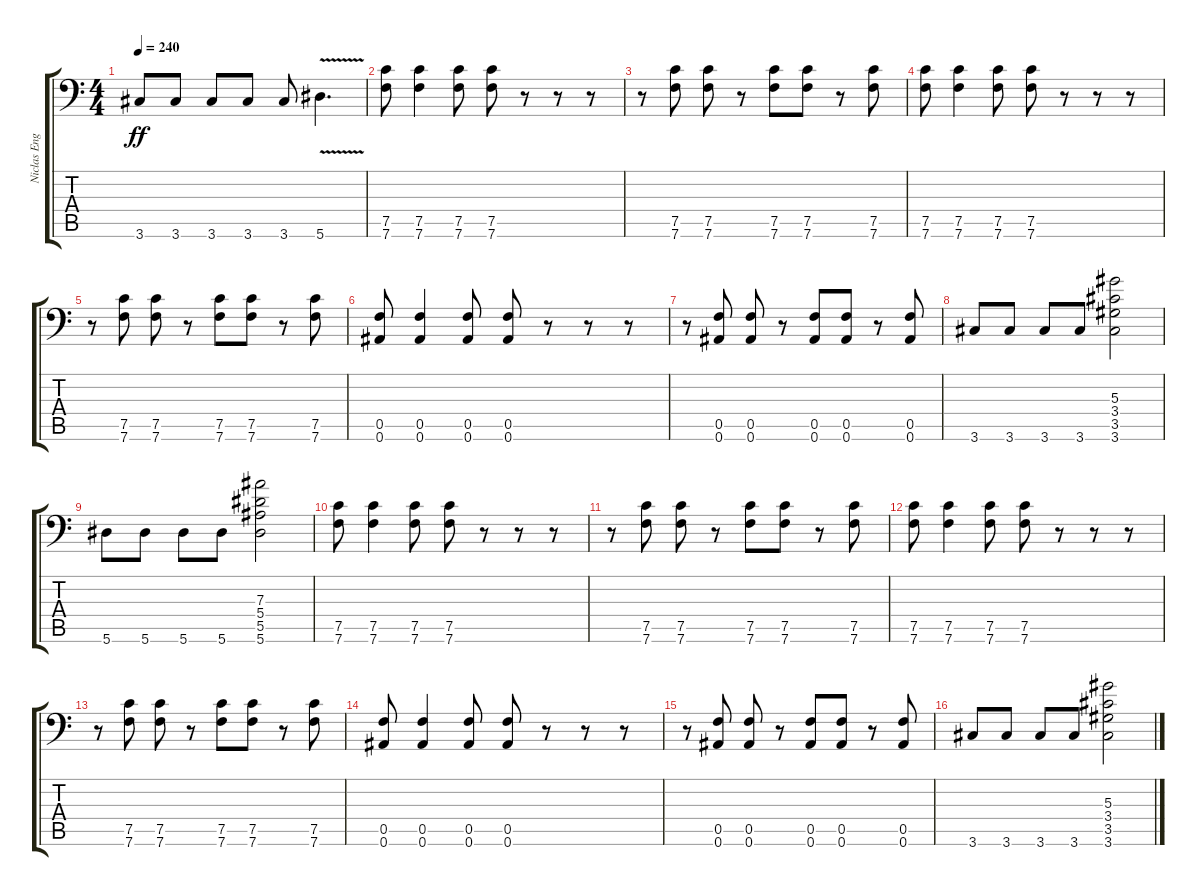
\track ("Niclas Engelin " "Niclas Eng") {instrument distortionguitar}
\staff {score tabs}
\tuning (C4 G3 Eb3 Bb2 F2 Bb1) {hide}
\ts (4 4)
\tempo 240
\clef f4
\ks c
3.6.8{dy ff} 3.6.8 3.6.8 3.6.8 3.6.8 5.6{v}.4{d} |
(7.5 7.6).8 (7.5 7.6).4 (7.5 7.6).8 (7.5 7.6).8 r.8 r.8 r.8 |
r.8 (7.5 7.6).8 (7.5 7.6).8 r.8 (7.5 7.6).8 (7.5 7.6).8 r.8 (7.5 7.6).8 |
(7.5 7.6).8 (7.5 7.6).4 (7.5 7.6).8 (7.5 7.6).8 r.8 r.8 r.8 |
r.8 (7.5 7.6).8 (7.5 7.6).8 r.8 (7.5 7.6).8 (7.5 7.6).8 r.8 (7.5 7.6).8 |
(0.5 0.6).8 (0.5 0.6).4 (0.5 0.6).8 (0.5 0.6).8 r.8 r.8 r.8 |
r.8 (0.5 0.6).8 (0.5 0.6).8 r.8 (0.5 0.6).8 (0.5 0.6).8 r.8 (0.5 0.6).8 |
3.6.8 3.6.8 3.6.8 3.6.8 (5.3 3.4 3.5 3.6).2 |
5.6.8 5.6.8 5.6.8 5.6.8 (7.3 5.4 5.5 5.6).2 |
(7.5 7.6).8 (7.5 7.6).4 (7.5 7.6).8 (7.5 7.6).8 r.8 r.8 r.8 |
r.8 (7.5 7.6).8 (7.5 7.6).8 r.8 (7.5 7.6).8 (7.5 7.6).8 r.8 (7.5 7.6).8 |
(7.5 7.6).8 (7.5 7.6).4 (7.5 7.6).8 (7.5 7.6).8 r.8 r.8 r.8 |
r.8 (7.5 7.6).8 (7.5 7.6).8 r.8 (7.5 7.6).8 (7.5 7.6).8 r.8 (7.5 7.6).8 |
(0.5 0.6).8 (0.5 0.6).4 (0.5 0.6).8 (0.5 0.6).8 r.8 r.8 r.8 |
r.8 (0.5 0.6).8 (0.5 0.6).8 r.8 (0.5 0.6).8 (0.5 0.6).8 r.8 (0.5 0.6).8 |
3.6.8 3.6.8 3.6.8 3.6.8 (5.3 3.4 3.5 3.6).2
